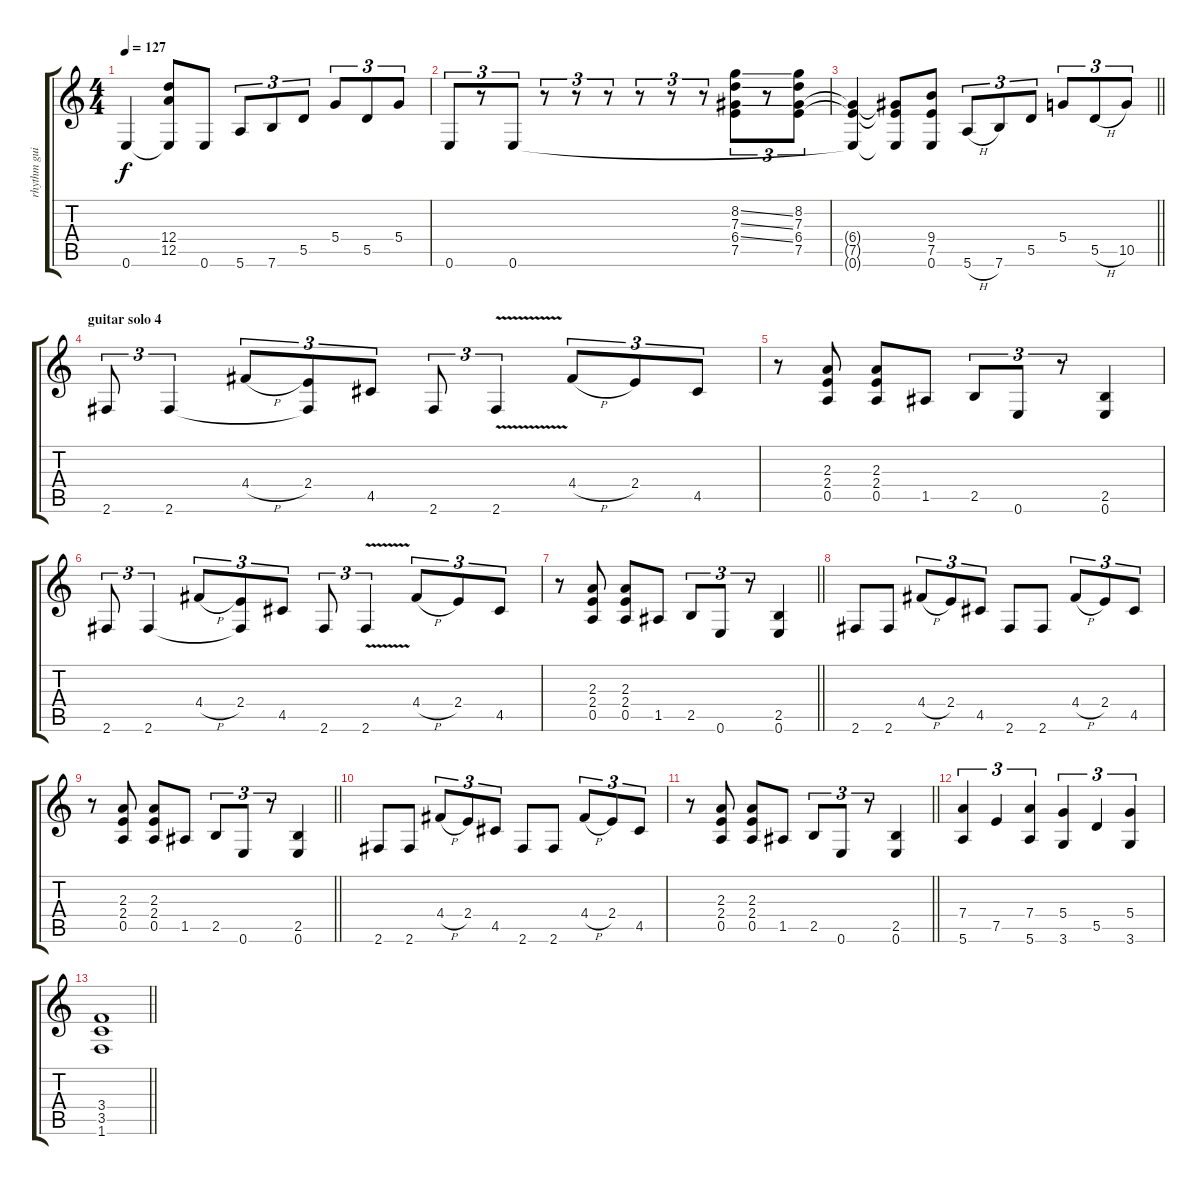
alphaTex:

\track ("rhythm guitar" "rhythm gui") {instrument distortionguitar}
\staff {score tabs}
\tuning (E4 B3 G3 D3 A2 E2) {hide}
\ts (4 4)
\tempo 127
\clef g2
\ks c
0.6{t}.4{dy f} (12.4{t} 12.5{t} 0.6{t}).8 0.6.8 5.6.8{tu (3 2)} 7.6.8{tu (3 2)} 5.5.8{tu (3 2)} 5.4.8{tu (3 2)} 5.5.8{tu (3 2)} 5.4.8{tu (3 2)} |
0.6.8{tu (3 2)} r.8{tu (3 2)} 0.6.8{tu (3 2)} r.8{tu (3 2)} r.8{tu (3 2)} r.8{tu (3 2)} r.8{tu (3 2)} r.8{tu (3 2)} r.8{tu (3 2)} (8.2{ss} 7.3{ss} 6.4{ss} 7.5).8{tu (3 2)} r.8{tu (3 2)} (8.2 7.3 6.4 7.5).8{tu (3 2)} |
\barLineRight lightlight
(6.4{t} 7.5{t} 0.6{t}).4 (6.4{t} 7.5{t} 0.6{t}).8 (9.4 7.5 0.6).8 5.6{h}.8{tu (3 2)} 7.6.8{tu (3 2)} 5.5.8{tu (3 2)} 5.4.8{tu (3 2)} 5.5{h}.8{tu (3 2)} 10.5.8{tu (3 2)} |
\section ("" "guitar solo 4")
2.6.8{tu (3 2)} 2.6.4{tu (3 2)} 4.4{h}.8{tu (3 2)} (2.4 2.6{t}).8{tu (3 2)} 4.5.8{tu (3 2)} 2.6.8{tu (3 2)} 2.6{v}.4{tu (3 2)} 4.4{h}.8{tu (3 2)} 2.4.8{tu (3 2)} 4.5.8{tu (3 2)} |
r.8 (2.3 2.4 0.5).8 (2.3 2.4 0.5).8 1.5.8 2.5.8{tu (3 2)} 0.6.8{tu (3 2)} r.8{tu (3 2)} (2.5 0.6).4 |
2.6.8{tu (3 2)} 2.6.4{tu (3 2)} 4.4{h}.8{tu (3 2)} (2.4 2.6{t}).8{tu (3 2)} 4.5.8{tu (3 2)} 2.6.8{tu (3 2)} 2.6{v}.4{tu (3 2)} 4.4{h}.8{tu (3 2)} 2.4.8{tu (3 2)} 4.5.8{tu (3 2)} |
\barLineRight lightlight
r.8 (2.3 2.4 0.5).8 (2.3 2.4 0.5).8 1.5.8 2.5.8{tu (3 2)} 0.6.8{tu (3 2)} r.8{tu (3 2)} (2.5 0.6).4 |
2.6.8 2.6.8 4.4{h}.8{tu (3 2)} 2.4.8{tu (3 2)} 4.5.8{tu (3 2)} 2.6.8 2.6.8 4.4{h}.8{tu (3 2)} 2.4.8{tu (3 2)} 4.5.8{tu (3 2)} |
\barLineRight lightlight
r.8 (2.3 2.4 0.5).8 (2.3 2.4 0.5).8 1.5.8 2.5.8{tu (3 2)} 0.6.8{tu (3 2)} r.8{tu (3 2)} (2.5 0.6).4 |
2.6.8 2.6.8 4.4{h}.8{tu (3 2)} 2.4.8{tu (3 2)} 4.5.8{tu (3 2)} 2.6.8 2.6.8 4.4{h}.8{tu (3 2)} 2.4.8{tu (3 2)} 4.5.8{tu (3 2)} |
\barLineRight lightlight
r.8 (2.3 2.4 0.5).8 (2.3 2.4 0.5).8 1.5.8 2.5.8{tu (3 2)} 0.6.8{tu (3 2)} r.8{tu (3 2)} (2.5 0.6).4 |
(7.4 5.6).4{tu (3 2)} 7.5.4{tu (3 2)} (7.4 5.6).4{tu (3 2)} (5.4 3.6).4{tu (3 2)} 5.5.4{tu (3 2)} (5.4 3.6).4{tu (3 2)} |
\barLineRight lightlight
(3.4 3.5 1.6).1
